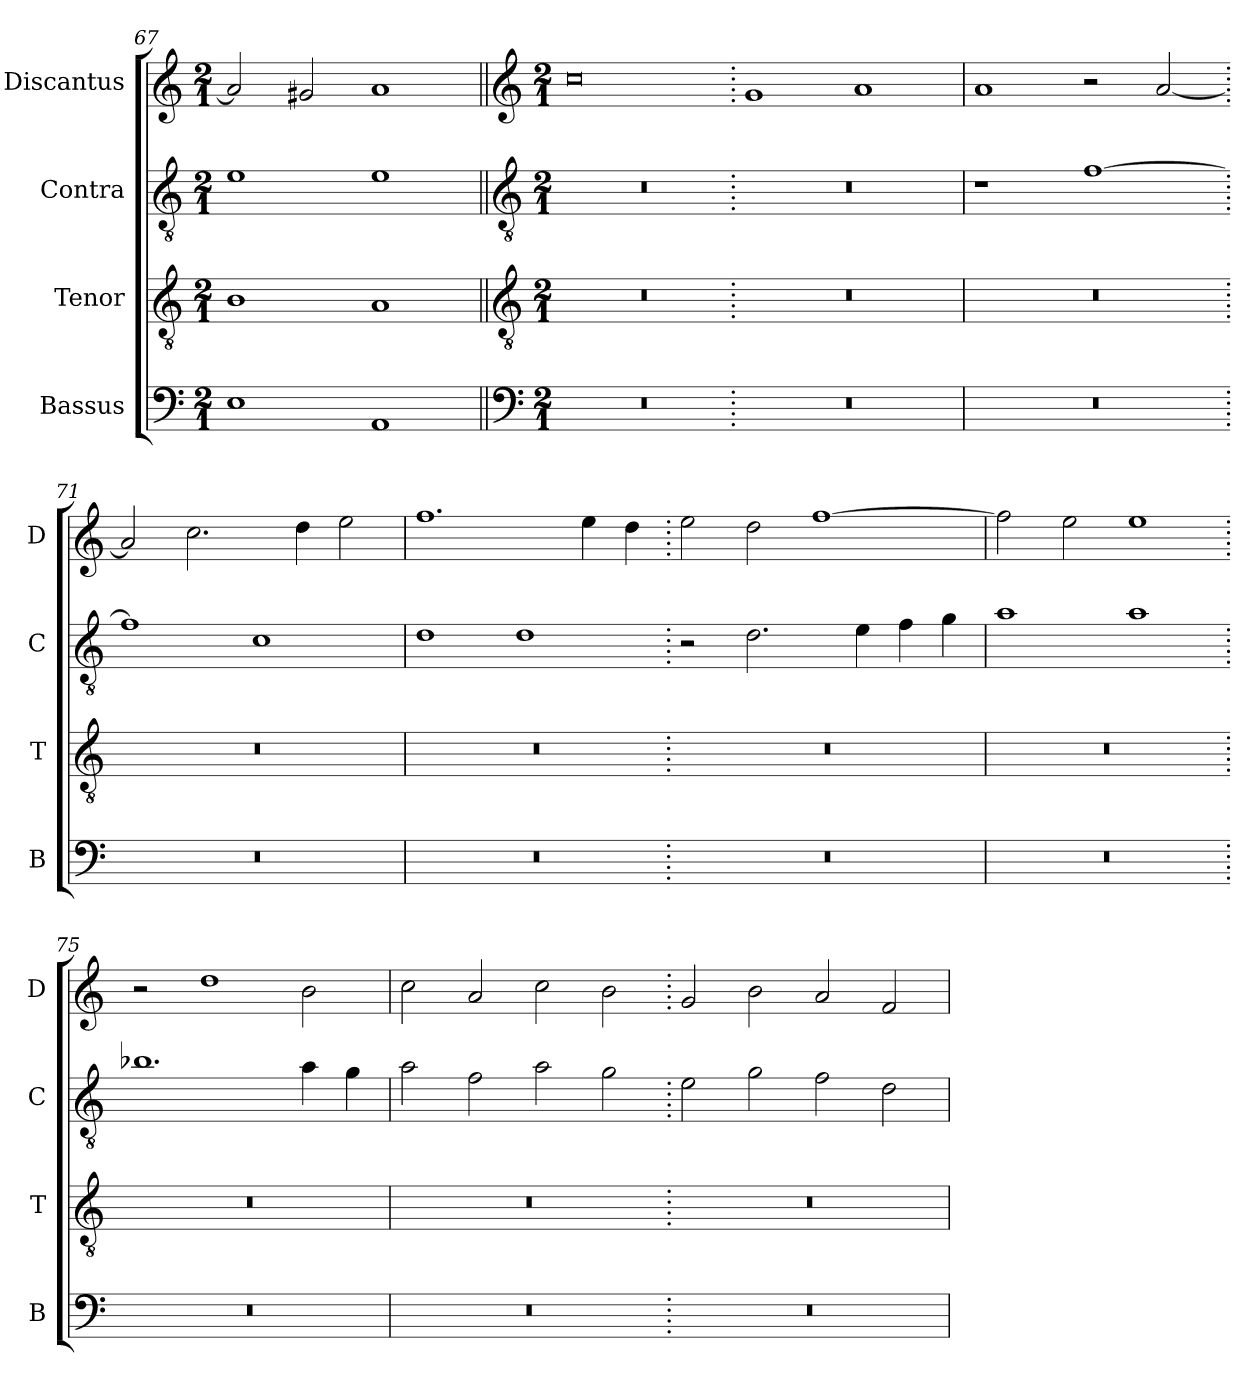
**kern	**kern	**kern	**kern
*part4	*part3	*part2	*part1
*staff4	*staff3	*staff2	*staff1
*I"Bassus	*I"Tenor	*I"Contra	*I"Discantus
*I'B	*I'T	*I'C	*I'D
*clefF4	*clefGv2	*clefGv2	*clefG2
*k[]	*k[]	*k[]	*k[]
*M2/1	*M2/1	*M2/1	*M2/1
=67	=67	=67	=67
1E	1B	1e	2a/]
.	.	.	2g#X/
1AA	1A	1e	1a
!!LO:LB:g=z
=68||	=68||	=68||	=68||
*clefF4	*clefGv2	*clefGv2	*clefG2
*k[]	*k[]	*k[]	*k[]
*M2/1	*M2/1	*M2/1	*M2/1
0r	0r	0r	0cc
=69.	=69.	=69.	=69.
0r	0r	0r	1g
.	.	.	1a
=70	=70	=70	=70
0r	0r	1r	1a
.	.	[1f	2r
.	.	.	[2a/
=71.	=71.	=71.	=71.
0r	0r	1f]	2a/]
.	.	.	2.cc\
.	.	1c	.
.	.	.	4dd\
.	.	.	2ee\
=72	=72	=72	=72
0r	0r	1d	1.ff
.	.	1d	.
.	.	.	4ee\
.	.	.	4dd\
=73.	=73.	=73.	=73.
0r	0r	2r	2ee\
.	.	2.d\	2dd\
.	.	.	[1ff
.	.	4e\	.
.	.	4f\	.
.	.	4g\	.
=74	=74	=74	=74
0r	0r	1a	2ff\]
.	.	.	2ee\
.	.	1a	1ee
=75.	=75.	=75.	=75.
0r	0r	1.b-X	2r
.	.	.	1dd
.	.	4a\	2b\
.	.	4g\	.
=76	=76	=76	=76
0r	0r	2a\	2cc\
.	.	2f\	2a/
.	.	2a\	2cc\
.	.	2g\	2b\
=77.	=77.	=77.	=77.
0r	0r	2e\	2g/
.	.	2g\	2b\
.	.	2f\	2a/
.	.	2d\	2f/
=	=	=	=
*-	*-	*-	*-
